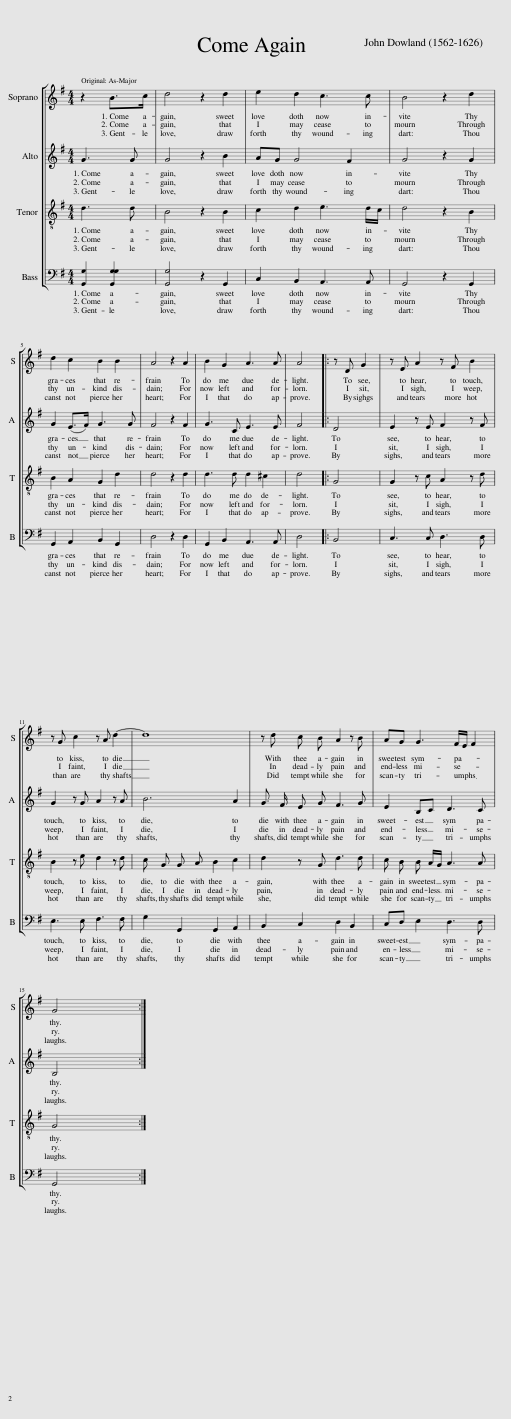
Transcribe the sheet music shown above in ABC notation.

X:1
%%score [ 1 2 3 4 ]
L:1/8
M:4/4
I:linebreak $
K:G
V:1 treble
V:2 treble
V:3 treble-8
V:4 bass
V:1
 z2 B>c | d4 z2 d2 | e2 d2 c3 c | B4 z2 d2 |$ d2 c2 B2 B2 | %5
 A4 z2 A2 | B2 G2 A3 A | A4 |: z D G2 | z E A2 z F B2 |$ %10
 z G c2 z A d2- | d8 | z d c B A2 z B | AG G3 F/E/ F2 |$ G4 :| %15
V:2
 G3 G | G4 z2 B2 | AG G4 F2 | G4 z2 G2 |$ G2 (E>F) G3 G | %5
 F4 z2 F2 | G3 C E3 E | F4 |: D4 | E2 z E F2 z F |$ %10
 G2 z G A2 z A | B6 A2 | G3/2 F/ E G F3 G | E2 B,C D3 C |$ B,4 :| %15
V:3
 d3 d | B4 z2 B2 | c2 d2 e3 d/c/ | d4 z2 B2 |$ B2 A2 G2 d2 | %5
 d4 z2 d2 | d3 d d2 ^c2 | d4 |: G4 | G2 z c A2 z d |$ %10
 B2 z e d2 z d | c G G A B2 c2 | d2 z G d3 d | c B B A/G/ A3 A |$ G4 :| %15
V:4
 [G,,G,]2 [G,,G,G,]2 | [G,,G,]4 z2 G,,2 | C,2 B,,2 A,,3 A,, | G,,4 z2 G,,2 |$ G,,2 A,,2 B,,2 G,,2 | %5
 D,4 z2 D,2 | G,,2 B,,2 A,,3 A,, | D,4 |: B,,4 | C,3 C, D,3 D, |$ %10
 E,3 E, F,3 F, | G,2 G,,2 G,,2 A,,2 | B,,2 C,2 D,2 B,,2 | C,D, E,2 D,3 D, |$ G,,4 :| %15
